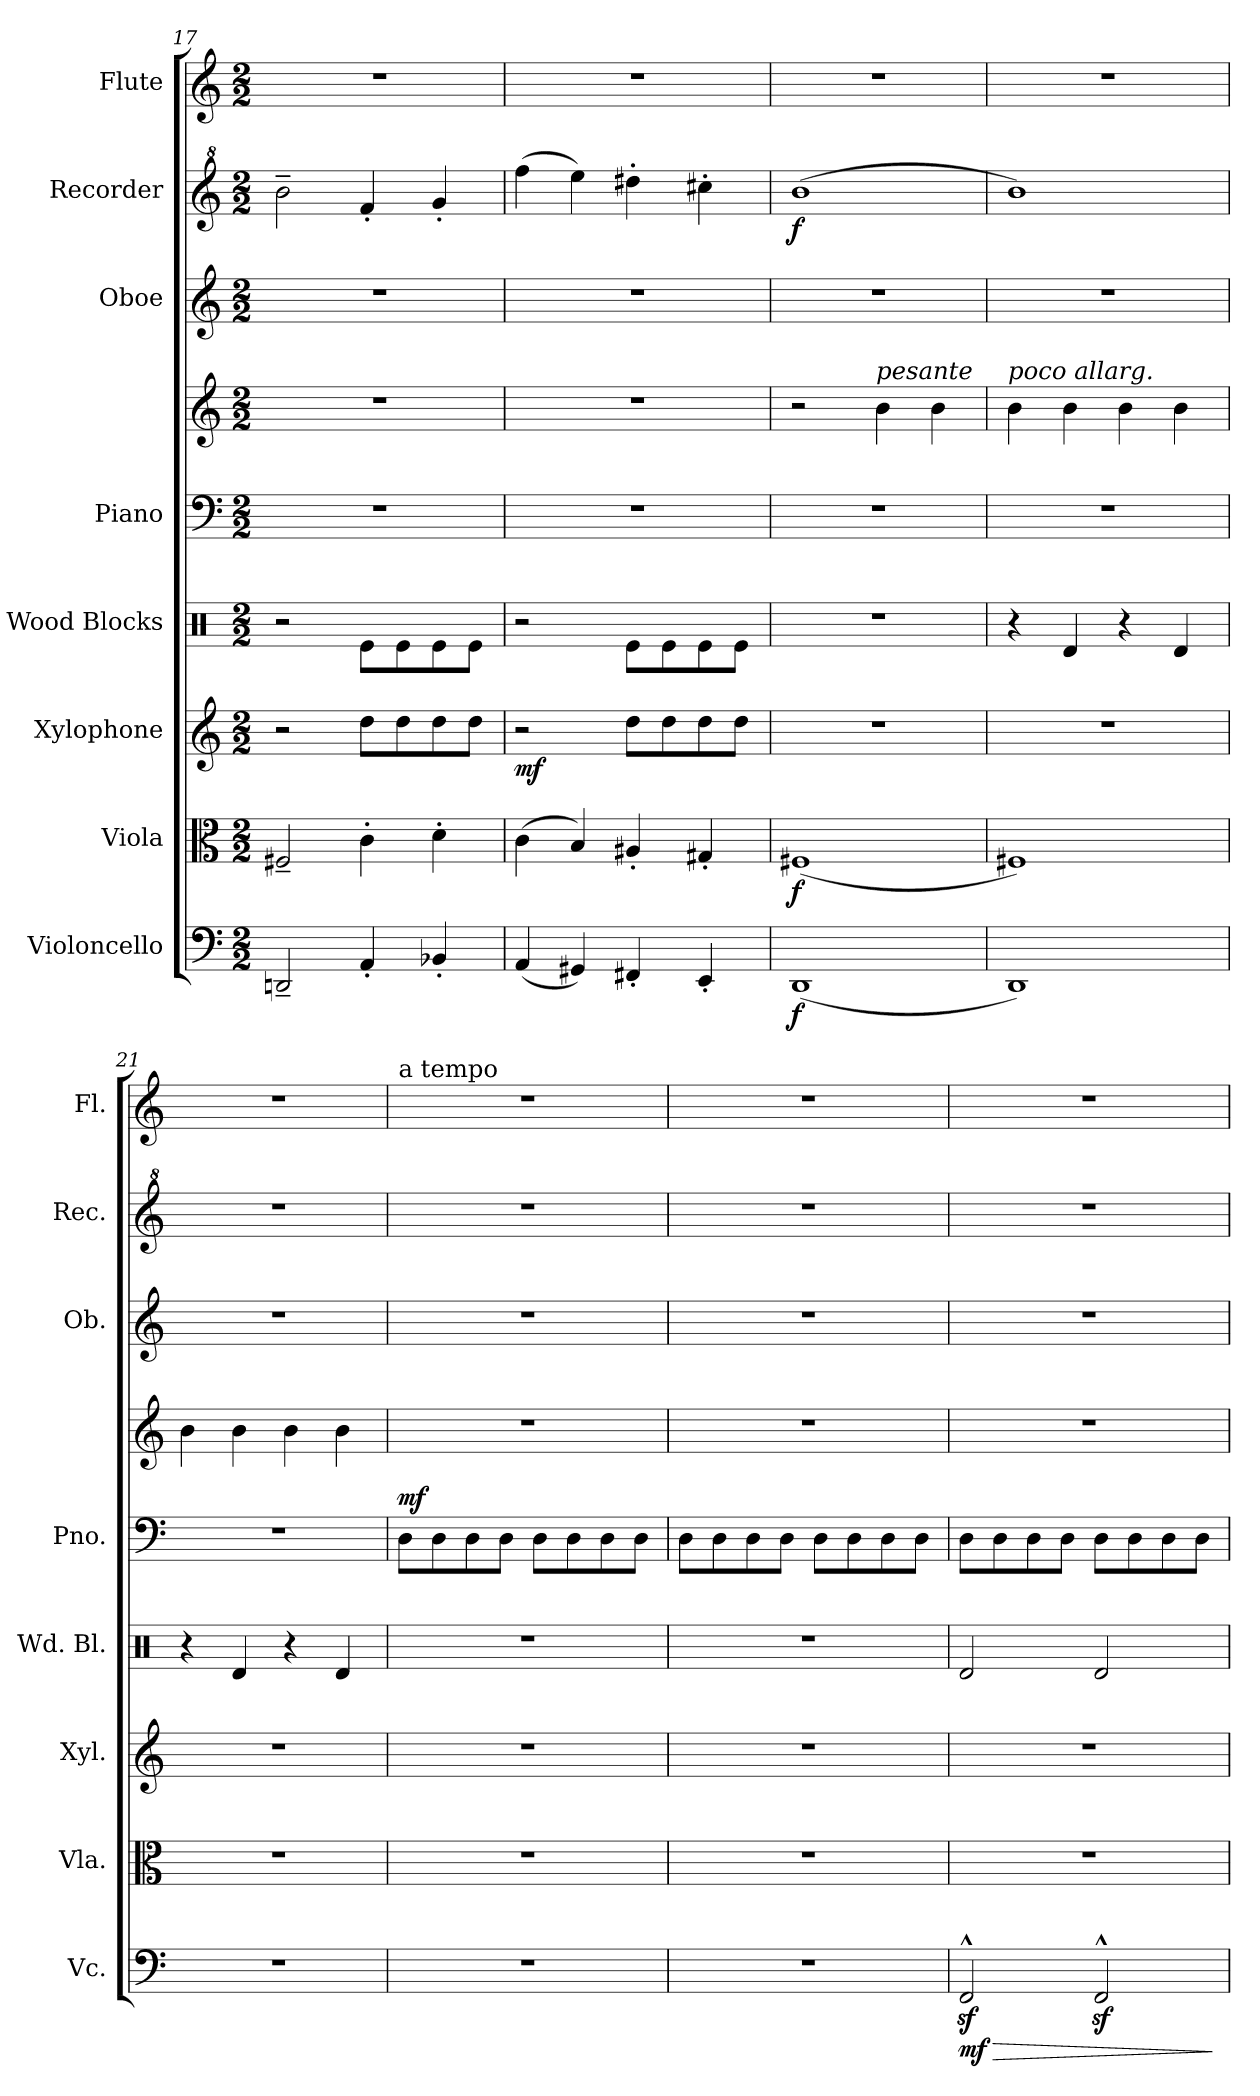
**kern	**dynam	**kern	**dynam	**kern	**dynam	**kern	**kern	**kern	**dynam	**kern	**kern	**dynam	**kern
*part8	*part8	*part7	*part7	*part6	*part6	*part5	*part4	*part4	*part4	*part3	*part2	*part2	*part1
*staff9	*staff9	*staff8	*staff8	*staff7	*staff7	*staff6	*staff5	*staff4	*staff4/5	*staff3	*staff2	*staff2	*staff1
*I"Violoncello	*	*I"Viola	*	*I"Xylophone	*	*I"Wood Blocks	*I"Piano	*	*	*I"Oboe	*I"Recorder	*	*I"Flute
*I'Vc.	*	*I'Vla.	*	*I'Xyl.	*	*I'Wd. Bl.	*I'Pno.	*	*	*I'Ob.	*I'Rec.	*	*I'Fl.
*clefF4	*	*clefC3	*	*clefG2	*	*clefX	*clefF4	*clefG2	*	*clefG2	*clefG^2	*	*clefG2
*	*	*	*	*ITrd-7c-12	*	*	*	*	*	*	*	*	*
*k[]	*	*k[]	*	*k[]	*	*k[]	*k[]	*k[]	*	*k[]	*k[]	*	*k[]
*M2/2	*	*M2/2	*	*M2/2	*	*M2/2	*M2/2	*M2/2	*	*M2/2	*M2/2	*	*M2/2
=17	=17	=17	=17	=17	=17	=17	=17	=17	=17	=17	=17	=17	=17
2DDn~/	.	2F#X~/	.	2r	.	2r	1r	1r	.	1r	2bb~\	.	1r
4AA'/	.	4c'\	.	8ddd\L	.	8Re\L	.	.	.	.	4ff'/	.	.
.	.	.	.	8ddd\	.	8Re\	.	.	.	.	.	.	.
4BB-X'/	.	4d'\	.	8ddd\	.	8Re\	.	.	.	.	4gg'/	.	.
.	.	.	.	8ddd\J	.	8Re\J	.	.	.	.	.	.	.
=18	=18	=18	=18	=18	=18	=18	=18	=18	=18	=18	=18	=18	=18
!	!	!	!	!	!LO:DY:b	!	!	!	!	!	!	!	!
(4AA/	.	(4c\	.	2r	mf	2r	1r	1r	.	1r	(4fff\	.	1r
4GG#X/)	.	4B/)	.	.	.	.	.	.	.	.	4eee\)	.	.
4FF#X'/	.	4A#X'/	.	8ddd\L	.	8Re\L	.	.	.	.	4ddd#X'\	.	.
.	.	.	.	8ddd\	.	8Re\	.	.	.	.	.	.	.
4EE'/	.	4G#X'/	.	8ddd\	.	8Re\	.	.	.	.	4ccc#X'\	.	.
.	.	.	.	8ddd\J	.	8Re\J	.	.	.	.	.	.	.
=19	=19	=19	=19	=19	=19	=19	=19	=19	=19	=19	=19	=19	=19
!	!LO:DY:b	!	!LO:DY:b	!	!	!	!	!	!	!	!	!LO:DY:b	!
(1DD	f	(1F#X	f	1r	.	1r	1r	2r	.	1r	(1bb	f	1r
!	!	!	!	!	!	!	!	!LO:TX:a:i:t=pesante	!	!	!	!	!
.	.	.	.	.	.	.	.	4b\	.	.	.	.	.
.	.	.	.	.	.	.	.	4b\	.	.	.	.	.
!!LO:PB:g=z
=20	=20	=20	=20	=20	=20	=20	=20	=20	=20	=20	=20	=20	=20
!	!	!	!	!	!	!	!	!LO:TX:a:i:t=poco allarg.	!	!	!	!	!
1DD)	.	1F#X)	.	1r	.	4r	1r	4b\	.	1r	1bb)	.	1r
.	.	.	.	.	.	4Rd/	.	4b\	.	.	.	.	.
.	.	.	.	.	.	4r	.	4b\	.	.	.	.	.
.	.	.	.	.	.	4Rd/	.	4b\	.	.	.	.	.
=21	=21	=21	=21	=21	=21	=21	=21	=21	=21	=21	=21	=21	=21
1r	.	1r	.	1r	.	4r	1r	4b\	.	1r	1r	.	1r
.	.	.	.	.	.	4Rd/	.	4b\	.	.	.	.	.
.	.	.	.	.	.	4r	.	4b\	.	.	.	.	.
.	.	.	.	.	.	4Rd/	.	4b\	.	.	.	.	.
=22	=22	=22	=22	=22	=22	=22	=22	=22	=22	=22	=22	=22	=22
!	!	!	!	!	!	!	!	!	!	!	!	!	!LO:TX:a:t=a tempo
!	!	!	!	!	!	!	!	!	!LO:DY:a=2	!	!	!	!
1r	.	1r	.	1r	.	1r	8D\L	1r	mf	1r	1r	.	1r
.	.	.	.	.	.	.	8D\	.	.	.	.	.	.
.	.	.	.	.	.	.	8D\	.	.	.	.	.	.
.	.	.	.	.	.	.	8D\J	.	.	.	.	.	.
.	.	.	.	.	.	.	8D\L	.	.	.	.	.	.
.	.	.	.	.	.	.	8D\	.	.	.	.	.	.
.	.	.	.	.	.	.	8D\	.	.	.	.	.	.
.	.	.	.	.	.	.	8D\J	.	.	.	.	.	.
=23	=23	=23	=23	=23	=23	=23	=23	=23	=23	=23	=23	=23	=23
1r	.	1r	.	1r	.	1r	8D\L	1r	.	1r	1r	.	1r
.	.	.	.	.	.	.	8D\	.	.	.	.	.	.
.	.	.	.	.	.	.	8D\	.	.	.	.	.	.
.	.	.	.	.	.	.	8D\J	.	.	.	.	.	.
.	.	.	.	.	.	.	8D\L	.	.	.	.	.	.
.	.	.	.	.	.	.	8D\	.	.	.	.	.	.
.	.	.	.	.	.	.	8D\	.	.	.	.	.	.
.	.	.	.	.	.	.	8D\J	.	.	.	.	.	.
=24	=24	=24	=24	=24	=24	=24	=24	=24	=24	=24	=24	=24	=24
!	!LO:HP:b	!	!	!	!	!	!	!	!	!	!	!	!
!	!LO:DY:n=1:b	!	!	!	!	!	!	!	!	!	!	!	!
2FFz<^^/	> mf	1r	.	1r	.	2Rd/	8D\L	1r	.	1r	1r	.	1r
.	.	.	.	.	.	.	8D\	.	.	.	.	.	.
.	.	.	.	.	.	.	8D\	.	.	.	.	.	.
.	.	.	.	.	.	.	8D\J	.	.	.	.	.	.
2FFz<^^/	.	.	.	.	.	2Rd/	8D\L	.	.	.	.	.	.
.	.	.	.	.	.	.	8D\	.	.	.	.	.	.
.	.	.	.	.	.	.	8D\	.	.	.	.	.	.
.	.	.	.	.	.	.	8D\J	.	.	.	.	.	.
.	]	.	.	.	.	.	.	.	.	.	.	.	.
=	=	=	=	=	=	=	=	=	=	=	=	=	=
*-	*-	*-	*-	*-	*-	*-	*-	*-	*-	*-	*-	*-	*-
